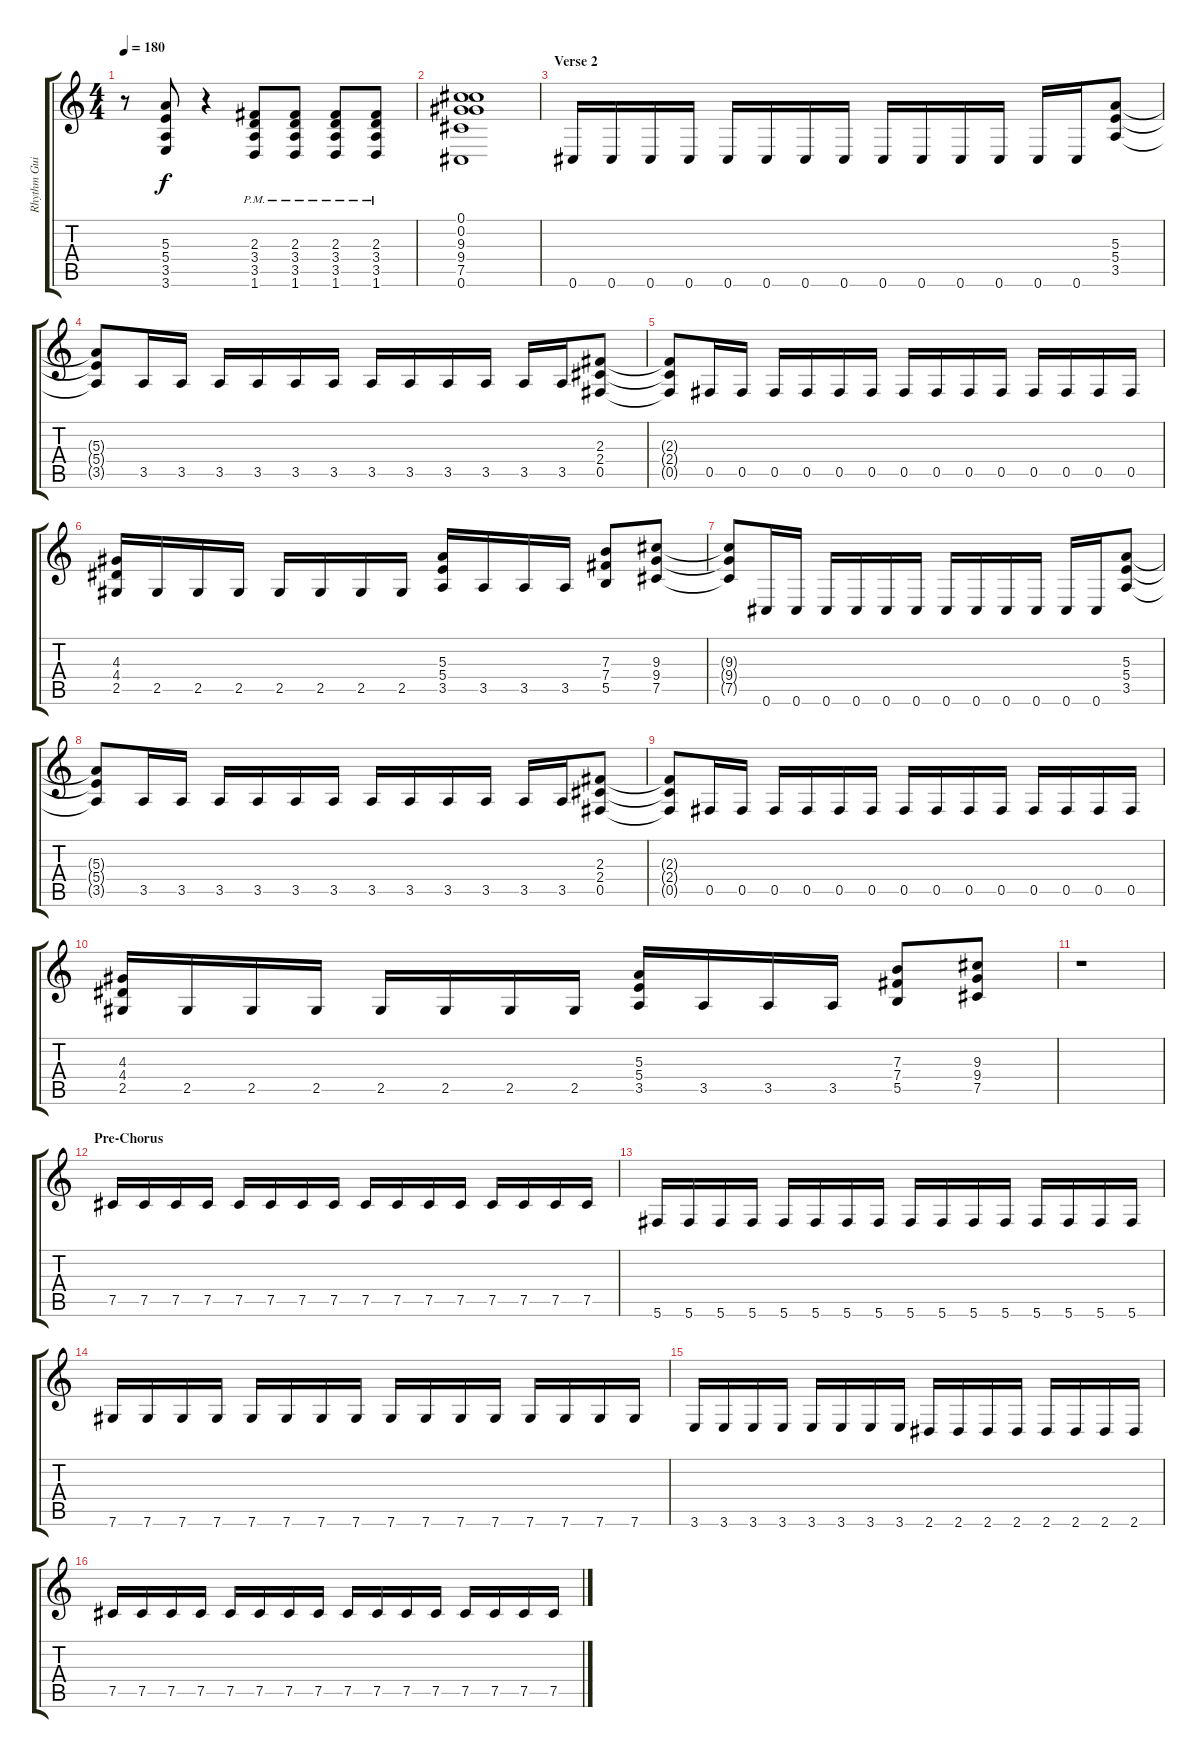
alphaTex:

\track ("Rhythm Guitar" "Rhythm Gui") {instrument distortionguitar}
\staff {score tabs}
\tuning (Db4 Ab3 E3 B2 Gb2 Db2) {hide}
\ts (4 4)
\tempo 180
\clef g2
\ks c
r.8{dy f} (5.3 5.4 3.5 3.6).8 r.4 (2.3{pm} 3.4{pm} 3.5{pm} 1.6{pm}).8 (2.3{pm} 3.4{pm} 3.5{pm} 1.6{pm}).8 (2.3{pm} 3.4{pm} 3.5{pm} 1.6{pm}).8 (2.3{pm} 3.4{pm} 3.5{pm} 1.6{pm}).8 |
(0.1 0.2 9.3 9.4 7.5 0.6).1 |
\section ("" "Verse 2")
0.6.16 0.6.16 0.6.16 0.6.16 0.6.16 0.6.16 0.6.16 0.6.16 0.6.16 0.6.16 0.6.16 0.6.16 0.6.16 0.6.16 (5.3 5.4 3.5).8 |
(5.3{t} 5.4{t} 3.5{t}).8 3.5.16 3.5.16 3.5.16 3.5.16 3.5.16 3.5.16 3.5.16 3.5.16 3.5.16 3.5.16 3.5.16 3.5.16 (2.3 2.4 0.5).8 |
(2.3{t} 2.4{t} 0.5{t}).8 0.5.16 0.5.16 0.5.16 0.5.16 0.5.16 0.5.16 0.5.16 0.5.16 0.5.16 0.5.16 0.5.16 0.5.16 0.5.16 0.5.16 |
(4.3 4.4 2.5).16 2.5.16 2.5.16 2.5.16 2.5.16 2.5.16 2.5.16 2.5.16 (5.3 5.4 3.5).16 3.5.16 3.5.16 3.5.16 (7.3 7.4 5.5).8 (9.3 9.4 7.5).8 |
(9.3{t} 9.4{t} 7.5{t}).8 0.6.16 0.6.16 0.6.16 0.6.16 0.6.16 0.6.16 0.6.16 0.6.16 0.6.16 0.6.16 0.6.16 0.6.16 (5.3 5.4 3.5).8 |
(5.3{t} 5.4{t} 3.5{t}).8 3.5.16 3.5.16 3.5.16 3.5.16 3.5.16 3.5.16 3.5.16 3.5.16 3.5.16 3.5.16 3.5.16 3.5.16 (2.3 2.4 0.5).8 |
(2.3{t} 2.4{t} 0.5{t}).8 0.5.16 0.5.16 0.5.16 0.5.16 0.5.16 0.5.16 0.5.16 0.5.16 0.5.16 0.5.16 0.5.16 0.5.16 0.5.16 0.5.16 |
(4.3 4.4 2.5).16 2.5.16 2.5.16 2.5.16 2.5.16 2.5.16 2.5.16 2.5.16 (5.3 5.4 3.5).16 3.5.16 3.5.16 3.5.16 (7.3 7.4 5.5).8 (9.3 9.4 7.5).8 |
r.1 |
\section ("" "Pre-Chorus")
7.5.16 7.5.16 7.5.16 7.5.16 7.5.16 7.5.16 7.5.16 7.5.16 7.5.16 7.5.16 7.5.16 7.5.16 7.5.16 7.5.16 7.5.16 7.5.16 |
5.6.16 5.6.16 5.6.16 5.6.16 5.6.16 5.6.16 5.6.16 5.6.16 5.6.16 5.6.16 5.6.16 5.6.16 5.6.16 5.6.16 5.6.16 5.6.16 |
7.6.16 7.6.16 7.6.16 7.6.16 7.6.16 7.6.16 7.6.16 7.6.16 7.6.16 7.6.16 7.6.16 7.6.16 7.6.16 7.6.16 7.6.16 7.6.16 |
3.6.16 3.6.16 3.6.16 3.6.16 3.6.16 3.6.16 3.6.16 3.6.16 2.6.16 2.6.16 2.6.16 2.6.16 2.6.16 2.6.16 2.6.16 2.6.16 |
7.5.16 7.5.16 7.5.16 7.5.16 7.5.16 7.5.16 7.5.16 7.5.16 7.5.16 7.5.16 7.5.16 7.5.16 7.5.16 7.5.16 7.5.16 7.5.16
